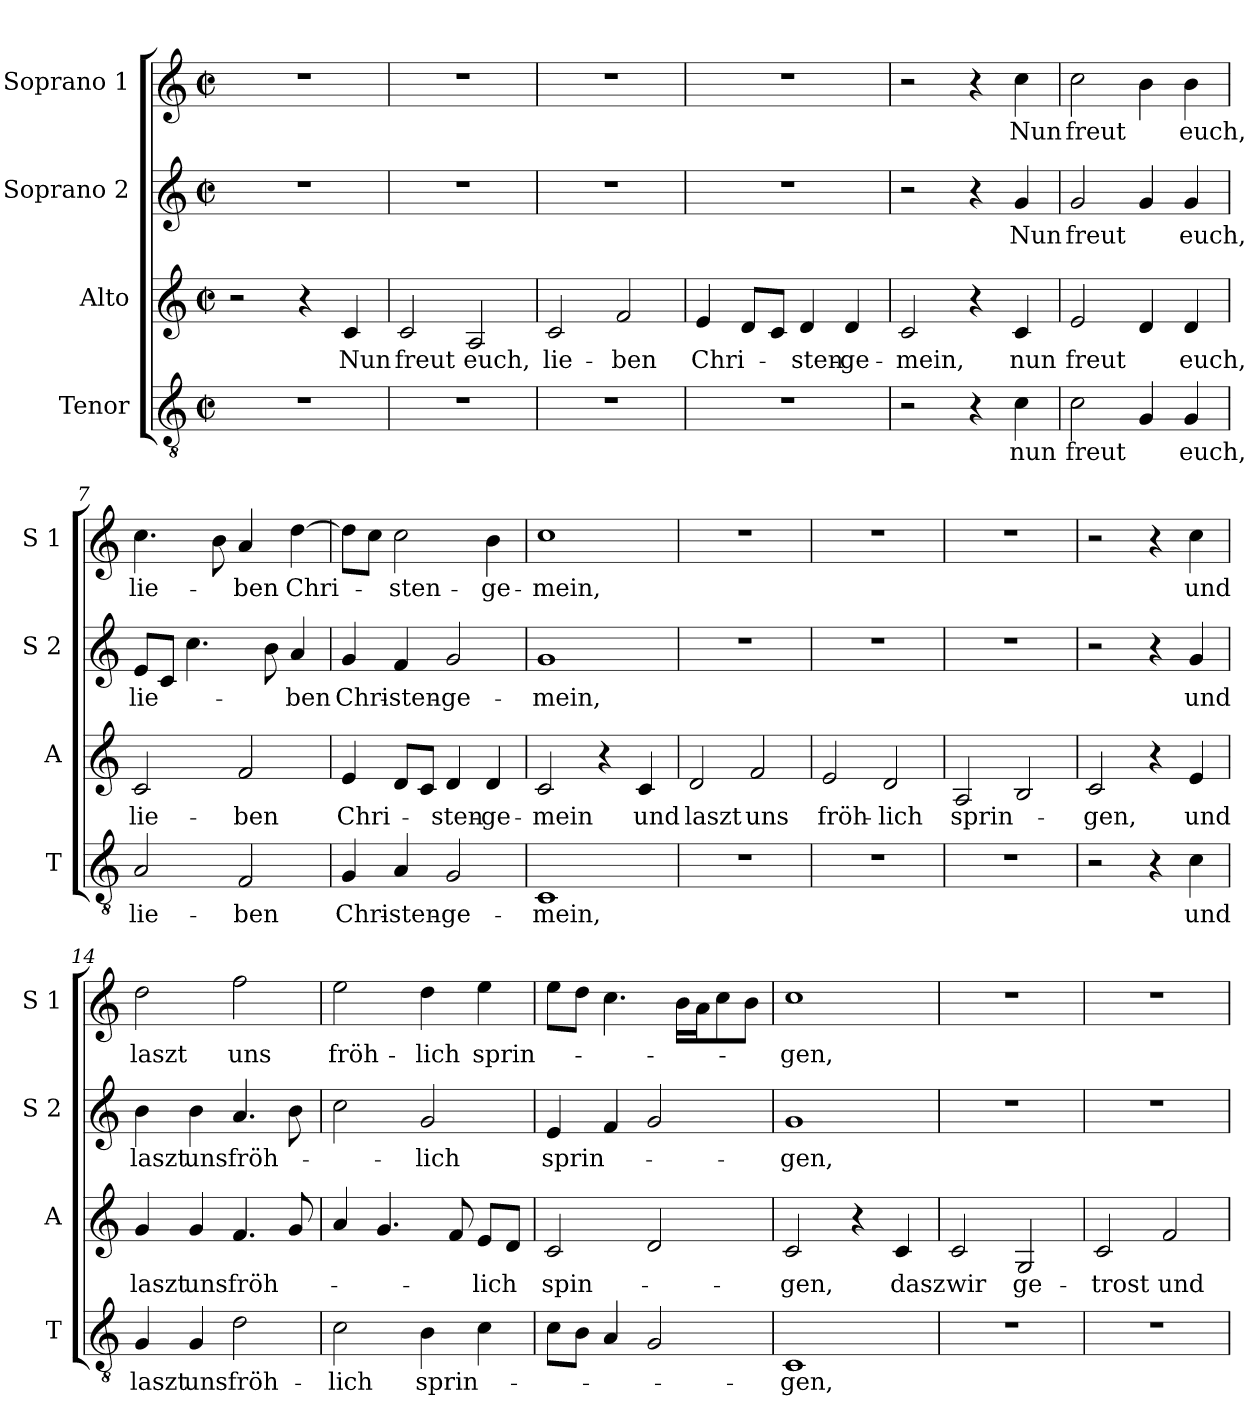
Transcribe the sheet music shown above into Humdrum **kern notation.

**kern	**text	**kern	**text	**kern	**text	**kern	**text
*part4	*part4	*part3	*part3	*part2	*part2	*part1	*part1
*staff4	*staff4	*staff3	*staff3	*staff2	*staff2	*staff1	*staff1
*I"Tenor	*	*I"Alto	*	*I"Soprano 2	*	*I"Soprano 1	*
*I'T	*	*I'A	*	*I'S 2	*	*I'S 1	*
*clefGv2	*	*clefG2	*	*clefG2	*	*clefG2	*
*k[]	*	*k[]	*	*k[]	*	*k[]	*
*C:	*	*C:	*	*C:	*	*C:	*
*M2/2	*	*M2/2	*	*M2/2	*	*M2/2	*
*met(c|)	*	*met(c|)	*	*met(c|)	*	*met(c|)	*
=1	=1	=1	=1	=1	=1	=1	=1
1r	.	2r	.	1r	.	1r	.
.	.	4r	.	.	.	.	.
!	!	!	!LO:LY:b	!	!	!	!
.	.	4c/	Nun	.	.	.	.
=2	=2	=2	=2	=2	=2	=2	=2
!	!	!	!LO:LY:b	!	!	!	!
1r	.	2c/	freut	1r	.	1r	.
!	!	!	!LO:LY:b	!	!	!	!
.	.	2A/	euch,	.	.	.	.
=3	=3	=3	=3	=3	=3	=3	=3
!	!	!	!LO:LY:b	!	!	!	!
1r	.	2c/	lie-	1r	.	1r	.
!	!	!	!LO:LY:b	!	!	!	!
.	.	2f/	-ben	.	.	.	.
=4	=4	=4	=4	=4	=4	=4	=4
!	!	!	!LO:LY:b	!	!	!	!
1r	.	4e/	Chri-	1r	.	1r	.
.	.	8d/L	.	.	.	.	.
.	.	8c/J	.	.	.	.	.
!	!	!	!LO:LY:b	!	!	!	!
.	.	4d/	-sten-	.	.	.	.
!	!	!	!LO:LY:b	!	!	!	!
.	.	4d/	-ge-	.	.	.	.
=5	=5	=5	=5	=5	=5	=5	=5
!	!	!	!LO:LY:b	!	!	!	!
2r	.	2c/	-mein,	2r	.	2r	.
4r	.	4r	.	4r	.	4r	.
!	!LO:LY:b	!	!LO:LY:b	!	!LO:LY:b	!	!LO:LY:b
4c\	nun	4c/	nun	4g/	Nun	4cc\	Nun
=6	=6	=6	=6	=6	=6	=6	=6
!	!LO:LY:b	!	!LO:LY:b	!	!LO:LY:b	!	!LO:LY:b
2c\	freut	2e/	freut	2g/	freut	2cc\	freut
4G/	.	4d/	.	4g/	.	4b\	.
!	!LO:LY:b	!	!LO:LY:b	!	!LO:LY:b	!	!LO:LY:b
4G/	euch,	4d/	euch,	4g/	euch,	4b\	euch,
!!LO:LB:g=z
=7	=7	=7	=7	=7	=7	=7	=7
!	!LO:LY:b	!	!LO:LY:b	!	!LO:LY:b	!	!LO:LY:b
2A/	lie-	2c/	lie-	8e/L	lie-	4.cc\	lie-
.	.	.	.	8c/J	.	.	.
.	.	.	.	4.cc\	.	.	.
.	.	.	.	.	.	8b\	.
!	!LO:LY:b	!	!LO:LY:b	!	!	!	!LO:LY:b
2F/	-ben	2f/	-ben	.	.	4a/	-ben
.	.	.	.	8b\	.	.	.
!	!	!	!	!	!LO:LY:b	!	!LO:LY:b
.	.	.	.	4a/	-ben	[4dd\	Chri-
=8	=8	=8	=8	=8	=8	=8	=8
!	!LO:LY:b	!	!LO:LY:b	!	!LO:LY:b	!	!
4G/	Chri-	4e/	Chri-	4g/	Chri-	8dd\L]	.
.	.	.	.	.	.	8cc\J	.
!	!LO:LY:b	!	!	!	!LO:LY:b	!	!LO:LY:b
4A/	-sten-	8d/L	.	4f/	-sten-	2cc\	-sten-
.	.	8c/J	.	.	.	.	.
!	!LO:LY:b	!	!LO:LY:b	!	!LO:LY:b	!	!
2G/	-ge-	4d/	-sten-	2g/	-ge-	.	.
!	!	!	!LO:LY:b	!	!	!	!LO:LY:b
.	.	4d/	-ge-	.	.	4b\	-ge-
=9	=9	=9	=9	=9	=9	=9	=9
!	!LO:LY:b	!	!LO:LY:b	!	!LO:LY:b	!	!LO:LY:b
1C	-mein,	2c/	-mein	1g	-mein,	1cc	-mein,
.	.	4r	.	.	.	.	.
!	!	!	!LO:LY:b	!	!	!	!
.	.	4c/	und	.	.	.	.
=10	=10	=10	=10	=10	=10	=10	=10
!	!	!	!LO:LY:b	!	!	!	!
1r	.	2d/	laszt	1r	.	1r	.
!	!	!	!LO:LY:b	!	!	!	!
.	.	2f/	uns	.	.	.	.
=11	=11	=11	=11	=11	=11	=11	=11
!	!	!	!LO:LY:b	!	!	!	!
1r	.	2e/	fröh-	1r	.	1r	.
!	!	!	!LO:LY:b	!	!	!	!
.	.	2d/	-lich	.	.	.	.
=12	=12	=12	=12	=12	=12	=12	=12
!	!	!	!LO:LY:b	!	!	!	!
1r	.	2A/	sprin-	1r	.	1r	.
.	.	2B/	.	.	.	.	.
!!LO:LB:g=z
=13	=13	=13	=13	=13	=13	=13	=13
!	!	!	!LO:LY:b	!	!	!	!
2r	.	2c/	-gen,	2r	.	2r	.
4r	.	4r	.	4r	.	4r	.
!	!LO:LY:b	!	!LO:LY:b	!	!LO:LY:b	!	!LO:LY:b
4c\	und	4e/	und	4g/	und	4cc\	und
=14	=14	=14	=14	=14	=14	=14	=14
!	!LO:LY:b	!	!LO:LY:b	!	!LO:LY:b	!	!LO:LY:b
4G/	laszt	4g/	laszt	4b\	laszt	2dd\	laszt
!	!LO:LY:b	!	!LO:LY:b	!	!LO:LY:b	!	!
4G/	uns	4g/	uns	4b\	uns	.	.
!	!LO:LY:b	!	!LO:LY:b	!	!LO:LY:b	!	!LO:LY:b
2d\	fröh-	4.f/	fröh-	4.a/	fröh-	2ff\	uns
.	.	8g/	.	8b\	.	.	.
=15	=15	=15	=15	=15	=15	=15	=15
!	!LO:LY:b	!	!	!	!	!	!LO:LY:b
2c\	-lich	4a/	.	2cc\	.	2ee\	fröh-
.	.	4.g/	.	.	.	.	.
!	!LO:LY:b	!	!	!	!LO:LY:b	!	!LO:LY:b
4B\	sprin-	.	.	2g/	-lich	4dd\	-lich
.	.	8f/	.	.	.	.	.
!	!	!	!LO:LY:b	!	!	!	!LO:LY:b
4c\	.	8e/L	-lich	.	.	4ee\	sprin-
.	.	8d/J	.	.	.	.	.
=16	=16	=16	=16	=16	=16	=16	=16
!	!	!	!LO:LY:b	!	!LO:LY:b	!	!
8c\L	.	2c/	spin-	4e/	sprin-	8ee\L	.
8B\J	.	.	.	.	.	8dd\J	.
4A/	.	.	.	4f/	.	4.cc\	.
2G/	.	2d/	.	2g/	.	.	.
.	.	.	.	.	.	16b\LL	.
.	.	.	.	.	.	16a\J	.
.	.	.	.	.	.	8cc\	.
.	.	.	.	.	.	8b\J	.
=17	=17	=17	=17	=17	=17	=17	=17
!	!LO:LY:b	!	!LO:LY:b	!	!LO:LY:b	!	!LO:LY:b
1C	-gen,	2c/	-gen,	1g	-gen,	1cc	-gen,
.	.	4r	.	.	.	.	.
!	!	!	!LO:LY:b	!	!	!	!
.	.	4c/	dasz	.	.	.	.
=18	=18	=18	=18	=18	=18	=18	=18
!	!	!	!LO:LY:b	!	!	!	!
1r	.	2c/	wir	1r	.	1r	.
!	!	!	!LO:LY:b	!	!	!	!
.	.	2G/	ge-	.	.	.	.
!!LO:PB:g=z
=19	=19	=19	=19	=19	=19	=19	=19
!	!	!	!LO:LY:b	!	!	!	!
1r	.	2c/	-trost	1r	.	1r	.
!	!	!	!LO:LY:b	!	!	!	!
.	.	2f/	und	.	.	.	.
=	=	=	=	=	=	=	=
*-	*-	*-	*-	*-	*-	*-	*-
